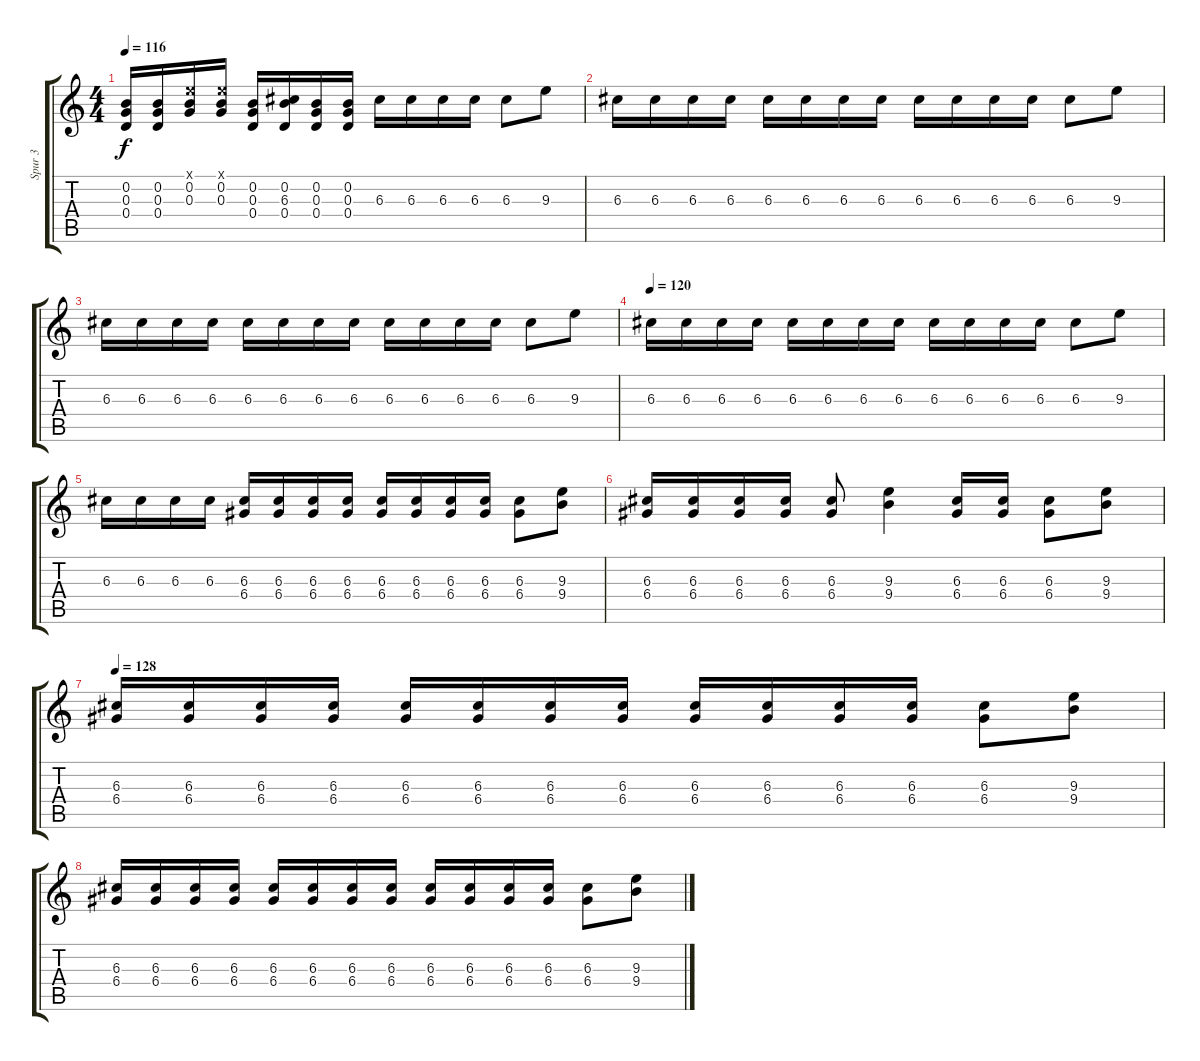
\track ("Spur 3" "Spur 3") {instrument overdrivenguitar}
\staff {score tabs}
\tuning (E4 B3 G3 D3 A2 E2) {hide}
\ts (4 4)
\tempo 116
\clef g2
\ks c
(0.2 0.3 0.4).16{dy f} (0.2 0.3 0.4).16 (0.1{x} 0.2 0.3).16 (0.1{x} 0.2 0.3).16 (0.2 0.3 0.4).16 (0.2 6.3 0.4).16 (0.2 0.3 0.4).16 (0.2 0.3 0.4).16 6.3.16 6.3.16 6.3.16 6.3.16 6.3.8 9.3.8 |
6.3.16 6.3.16 6.3.16 6.3.16 6.3.16 6.3.16 6.3.16 6.3.16 6.3.16 6.3.16 6.3.16 6.3.16 6.3.8 9.3.8 |
6.3.16 6.3.16 6.3.16 6.3.16 6.3.16 6.3.16 6.3.16 6.3.16 6.3.16 6.3.16 6.3.16 6.3.16 6.3.8 9.3.8 |
\tempo 120
6.3.16 6.3.16 6.3.16 6.3.16 6.3.16 6.3.16 6.3.16 6.3.16 6.3.16 6.3.16 6.3.16 6.3.16 6.3.8 9.3.8 |
6.3.16 6.3.16 6.3.16 6.3.16 (6.3 6.4).16 (6.3 6.4).16 (6.3 6.4).16 (6.3 6.4).16 (6.3 6.4).16 (6.3 6.4).16 (6.3 6.4).16 (6.3 6.4).16 (6.3 6.4).8 (9.3 9.4).8 |
(6.3 6.4).16 (6.3 6.4).16 (6.3 6.4).16 (6.3 6.4).16 (6.3 6.4).8 (9.3 9.4).4 (6.3 6.4).16 (6.3 6.4).16 (6.3 6.4).8 (9.3 9.4).8 |
\tempo 128
(6.3 6.4).16 (6.3 6.4).16 (6.3 6.4).16 (6.3 6.4).16 (6.3 6.4).16 (6.3 6.4).16 (6.3 6.4).16 (6.3 6.4).16 (6.3 6.4).16 (6.3 6.4).16 (6.3 6.4).16 (6.3 6.4).16 (6.3 6.4).8 (9.3 9.4).8 |
(6.3 6.4).16 (6.3 6.4).16 (6.3 6.4).16 (6.3 6.4).16 (6.3 6.4).16 (6.3 6.4).16 (6.3 6.4).16 (6.3 6.4).16 (6.3 6.4).16 (6.3 6.4).16 (6.3 6.4).16 (6.3 6.4).16 (6.3 6.4).8 (9.3 9.4).8
